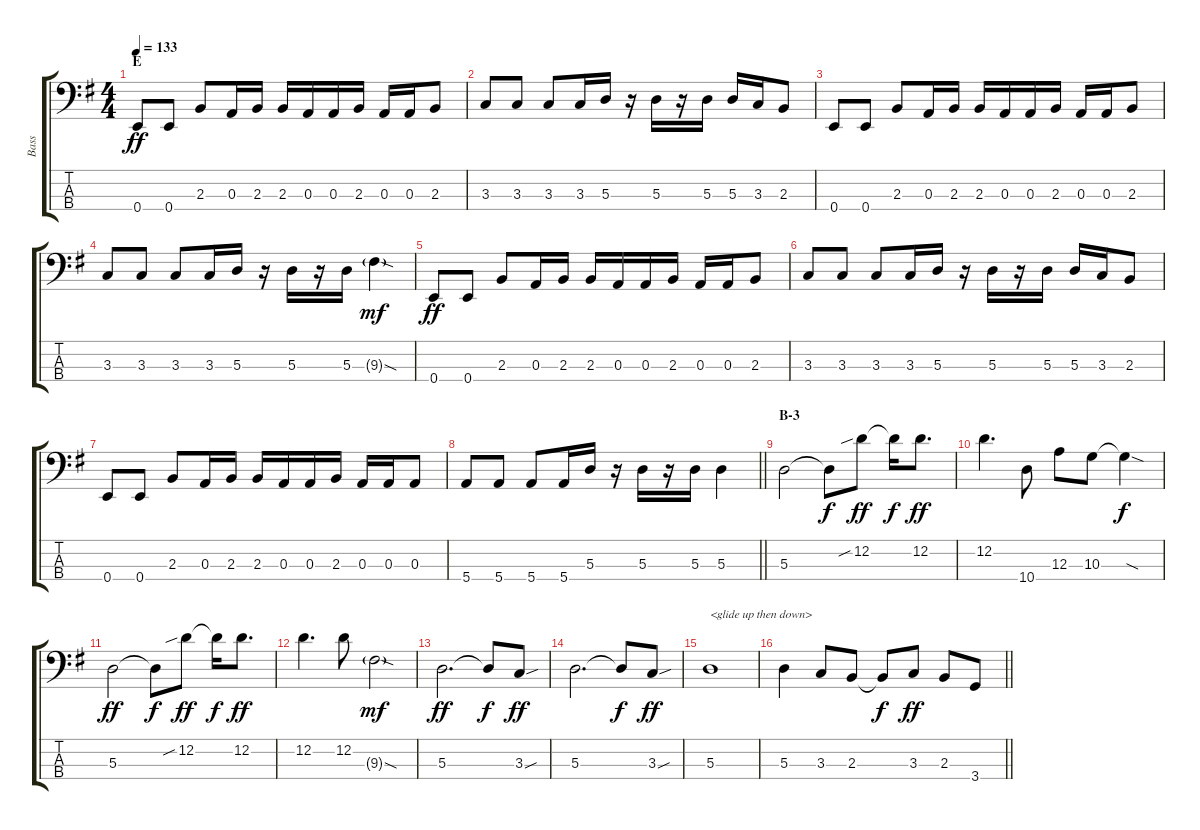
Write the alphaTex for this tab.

\track ("Bass" "Bass") {instrument electricbasspick}
\staff {score tabs}
\tuning (G2 D2 A1 E1) {hide}
\ts (4 4)
\section ("" "E")
\tempo 133
\clef f4
\ks g
0.4.8{dy ff} 0.4.8 2.3.8 0.3.16 2.3.16 2.3.16 0.3.16 0.3.16 2.3.16 0.3.16 0.3.16 2.3.8 |
3.3.8 3.3.8 3.3.8 3.3.16 5.3.16 r.16 5.3.16 r.16 5.3.16 5.3.16 3.3.16 2.3.8 |
0.4.8 0.4.8 2.3.8 0.3.16 2.3.16 2.3.16 0.3.16 0.3.16 2.3.16 0.3.16 0.3.16 2.3.8 |
3.3.8 3.3.8 3.3.8 3.3.16 5.3.16 r.16 5.3.16 r.16 5.3.16 9.3{sod g}.4{dy mf} |
0.4.8{dy ff} 0.4.8 2.3.8 0.3.16 2.3.16 2.3.16 0.3.16 0.3.16 2.3.16 0.3.16 0.3.16 2.3.8 |
3.3.8 3.3.8 3.3.8 3.3.16 5.3.16 r.16 5.3.16 r.16 5.3.16 5.3.16 3.3.16 2.3.8 |
0.4.8 0.4.8 2.3.8 0.3.16 2.3.16 2.3.16 0.3.16 0.3.16 2.3.16 0.3.16 0.3.16 0.3.8 |
\barLineRight lightlight
5.4.8 5.4.8 5.4.8 5.4.16 5.3.16 r.16 5.3.16 r.16 5.3.16 5.3.4 |
\section ("" "B-3")
5.3.2 5.3{t}.8{dy f} 12.2{sib}.8{dy ff} 12.2{t}.16{dy f} 12.2.8{d dy ff} |
12.2.4{d} 10.4.8 12.3.8 10.3.8 10.3{sod t}.4{dy f} |
5.3.2{dy ff} 5.3{t}.8{dy f} 12.2{sib}.8{dy ff} 12.2{t}.16{dy f} 12.2.8{d dy ff} |
12.2.4{d} 12.2.8 9.3{sod g}.2{dy mf} |
5.3.2{d dy ff} 5.3{t}.8{dy f} 3.3{sou}.8{dy ff} |
5.3.2{d} 5.3{t}.8{dy f} 3.3{sou}.8{dy ff} |
5.3.1{txt "<glide up then down>"} |
\barLineRight lightlight
5.3.4 3.3.8 2.3.8 2.3{t}.8{dy f} 3.3.8{dy ff} 2.3.8 3.4.8
